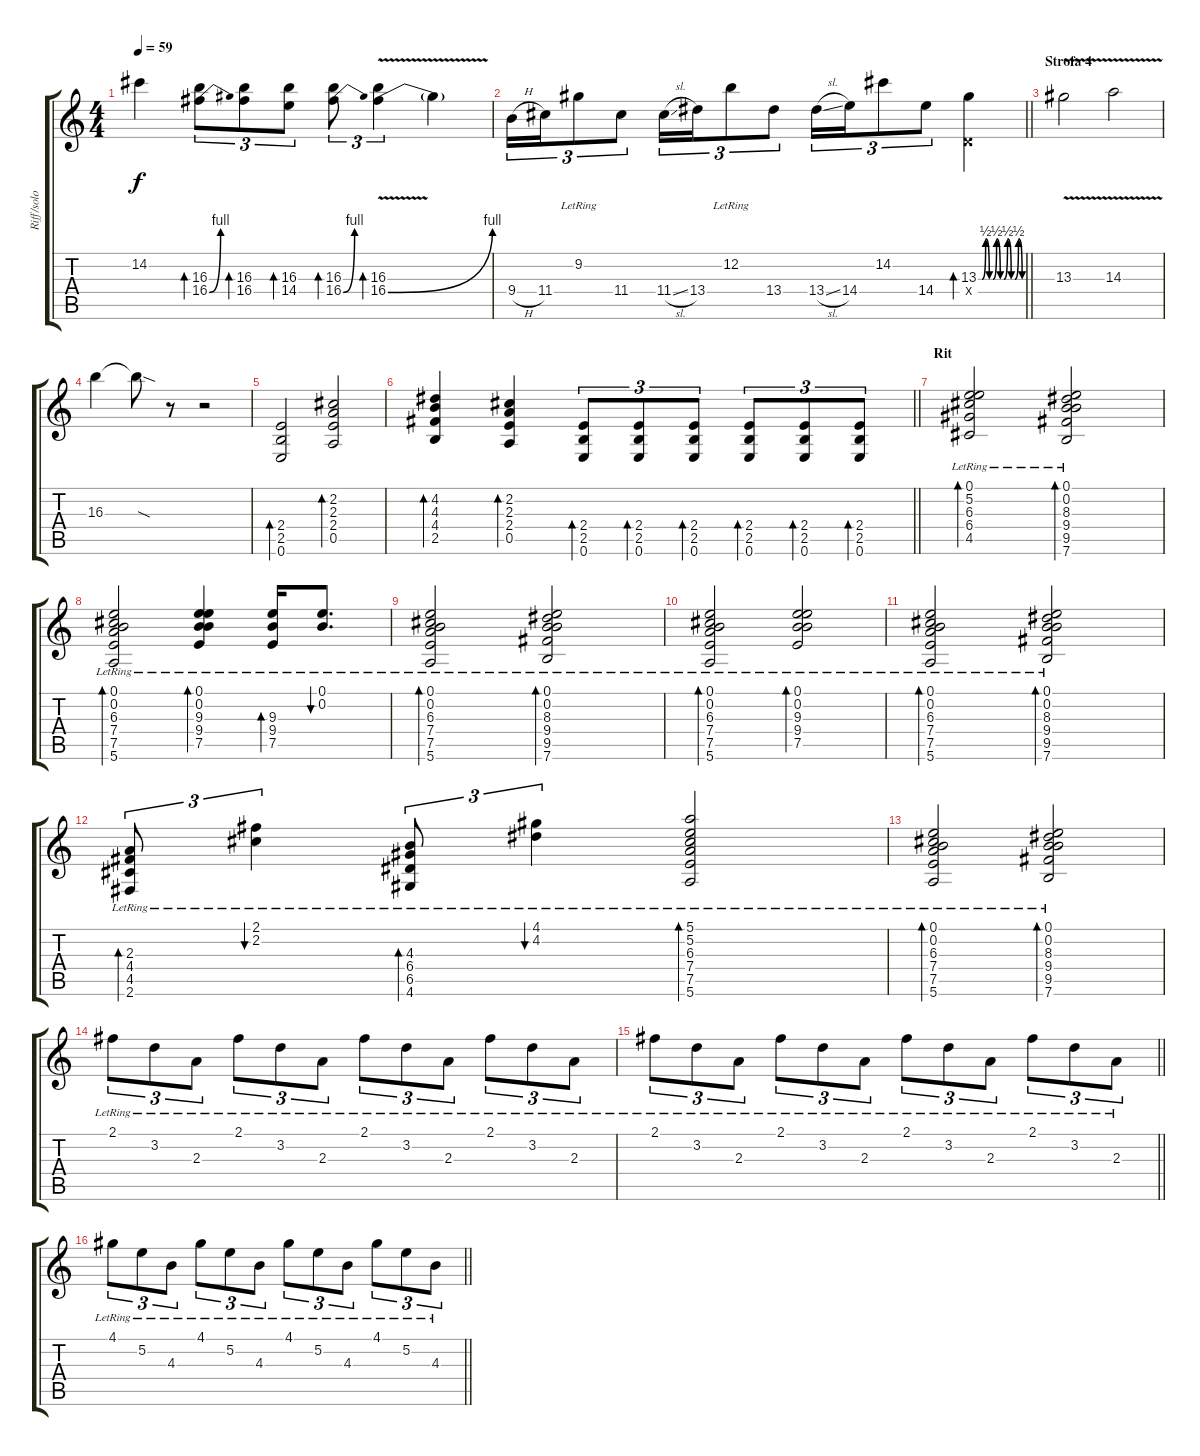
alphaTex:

\track ("Riff/solo" "Riff/solo") {instrument electricguitarclean}
\staff {score tabs}
\tuning (E4 B3 G3 D3 A2 E2) {hide}
\ts (4 4)
\tempo 59
\clef g2
\ks c
14.2.4{dy f} (16.3 16.4{be (bend 0 0 60 4)}).8{tu (3 2) bd 60} (16.3 16.4).8{tu (3 2) bd 60} (16.3 14.4).8{tu (3 2) bd 60} (16.3 16.4{be (bend 0 0 60 4)}).8{tu (3 2) bd 60} (16.3 16.4{be (bend 0 0 60 4) v}).4{tu (3 2) bd 60} 16.4{t}.4 |
\barLineRight lightlight
9.4{h}.16{tu (3 2)} 11.4.16{tu (3 2)} 9.2{lr}.8{tu (3 2)} 11.4.8{tu (3 2)} 11.4{sl}.16{tu (3 2)} 13.4.16{tu (3 2)} 12.2{lr}.8{tu (3 2)} 13.4.8{tu (3 2)} 13.4{sl}.16{tu (3 2)} 14.4.16{tu (3 2)} 14.2.8{tu (3 2)} 14.4.8{tu (3 2)} (13.3{be (custom 0 0 5 0 10 2 15 0 20 0 25 2 30 0 35 0 40 2 45 0 50 0 55 2 60 0)} 0.4{x}).4{bd 60} |
\section ("" "Strofa 4")
13.3{v}.2 14.3{v}.2{volume 10} |
16.3.4{volume 4} 16.3{sod t}.8 r.8 r.2 |
(2.4 2.5 0.6).2{bd 60 volume 14 instrument electricguitarclean} (2.2 2.3 2.4 0.5).2{bd 60} |
\barLineRight lightlight
(4.2 4.3 4.4 2.5).4{bd 60} (2.2 2.3 2.4 0.5).4{bd 60} (2.4 2.5 0.6).8{tu (3 2) bd 60} (2.4 2.5 0.6).8{tu (3 2) bd 60} (2.4 2.5 0.6).8{tu (3 2) bd 60} (2.4 2.5 0.6).8{tu (3 2) bd 60} (2.4 2.5 0.6).8{tu (3 2) bd 60} (2.4 2.5 0.6).8{tu (3 2) bd 60} |
\section ("" "Rit")
(0.1{lr} 5.2{lr} 6.3{lr} 6.4{lr} 4.5{lr}).2{bd 60} (0.1{lr} 0.2{lr} 8.3{lr} 9.4{lr} 9.5{lr} 7.6{lr}).2{bd 60} |
(0.1{lr} 0.2{lr} 6.3{lr} 7.4{lr} 7.5{lr} 5.6{lr}).2{bd 60} (0.1{lr} 0.2{lr} 9.3{lr} 9.4{lr} 7.5{lr}).4{bd 60} (9.3{lr} 9.4{lr} 7.5{lr}).16{bd 60} (0.1{lr} 0.2{lr}).8{d bu 60} |
(0.1{lr} 0.2{lr} 6.3{lr} 7.4{lr} 7.5{lr} 5.6{lr}).2{bd 60} (0.1{lr} 0.2{lr} 8.3{lr} 9.4{lr} 9.5{lr} 7.6{lr}).2{bd 60} |
(0.1{lr} 0.2{lr} 6.3{lr} 7.4{lr} 7.5{lr} 5.6{lr}).2{bd 60} (0.1{lr} 0.2{lr} 9.3{lr} 9.4{lr} 7.5{lr}).2{bd 60} |
(0.1{lr} 0.2{lr} 6.3{lr} 7.4{lr} 7.5{lr} 5.6{lr}).2{bd 60} (0.1{lr} 0.2{lr} 8.3{lr} 9.4{lr} 9.5{lr} 7.6{lr}).2{bd 60} |
(2.3{lr} 4.4{lr} 4.5{lr} 2.6{lr}).8{tu (3 2) bd 60} (2.1{lr} 2.2{lr}).4{tu (3 2) bu 60} (4.3{lr} 6.4{lr} 6.5{lr} 4.6{lr}).8{tu (3 2) bd 60} (4.1{lr} 4.2{lr}).4{tu (3 2) bu 60} (5.1{lr} 5.2{lr} 6.3{lr} 7.4{lr} 7.5{lr} 5.6{lr}).2{bd 60} |
(0.1{lr} 0.2{lr} 6.3{lr} 7.4{lr} 7.5{lr} 5.6{lr}).2{bd 60} (0.1{lr} 0.2{lr} 8.3{lr} 9.4{lr} 9.5{lr} 7.6{lr}).2{bd 60} |
2.1{lr}.8{tu (3 2)} 3.2{lr}.8{tu (3 2)} 2.3{lr}.8{tu (3 2)} 2.1{lr}.8{tu (3 2)} 3.2{lr}.8{tu (3 2)} 2.3{lr}.8{tu (3 2)} 2.1{lr}.8{tu (3 2)} 3.2{lr}.8{tu (3 2)} 2.3{lr}.8{tu (3 2)} 2.1{lr}.8{tu (3 2)} 3.2{lr}.8{tu (3 2)} 2.3{lr}.8{tu (3 2)} |
\barLineRight lightlight
2.1{lr}.8{tu (3 2)} 3.2{lr}.8{tu (3 2)} 2.3{lr}.8{tu (3 2)} 2.1{lr}.8{tu (3 2)} 3.2{lr}.8{tu (3 2)} 2.3{lr}.8{tu (3 2)} 2.1{lr}.8{tu (3 2)} 3.2{lr}.8{tu (3 2)} 2.3{lr}.8{tu (3 2)} 2.1{lr}.8{tu (3 2)} 3.2{lr}.8{tu (3 2)} 2.3{lr}.8{tu (3 2)} |
\barLineRight lightlight
4.1{lr}.8{tu (3 2) volume 0} 5.2{lr}.8{tu (3 2)} 4.3{lr}.8{tu (3 2)} 4.1{lr}.8{tu (3 2)} 5.2{lr}.8{tu (3 2)} 4.3{lr}.8{tu (3 2)} 4.1{lr}.8{tu (3 2)} 5.2{lr}.8{tu (3 2)} 4.3{lr}.8{tu (3 2)} 4.1{lr}.8{tu (3 2)} 5.2{lr}.8{tu (3 2)} 4.3{lr}.8{tu (3 2)}
